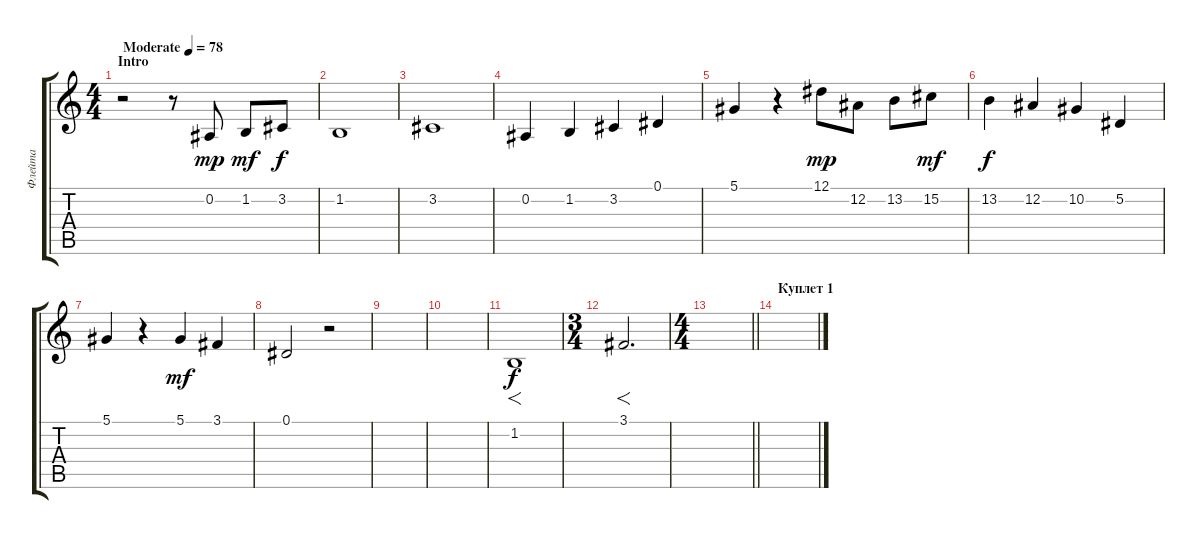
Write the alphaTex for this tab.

\track ("Флейта" "Флейта") {instrument recorder}
\staff {score tabs}
\tuning (Eb4 Bb3 Gb3 Db3 Ab2 Eb2) {hide}
\ts (4 4)
\section ("" "Intro")
\tempo (78 "Moderate")
\clef g2
\ks c
r.2{dy mp instrument recorder} r.8 0.2.8 1.2.8{dy mf} 3.2.8{dy f} |
1.2.1 |
3.2.1 |
0.2.4 1.2.4 3.2.4 0.1.4 |
5.1.4 r.4 12.1.8{dy mp} 12.2.8 13.2.8 15.2.8{dy mf} |
13.2.4{dy f} 12.2.4 10.2.4 5.2.4 |
5.1.4 r.4 5.1.4{dy mf} 3.1.4 |
0.1.2 r.2 |
|
|
1.2.1{f dy f} |
\ts (3 4)
3.1.2{f d} |
\ts (4 4)
\barLineRight lightlight
|
\section ("" "Куплет 1")
